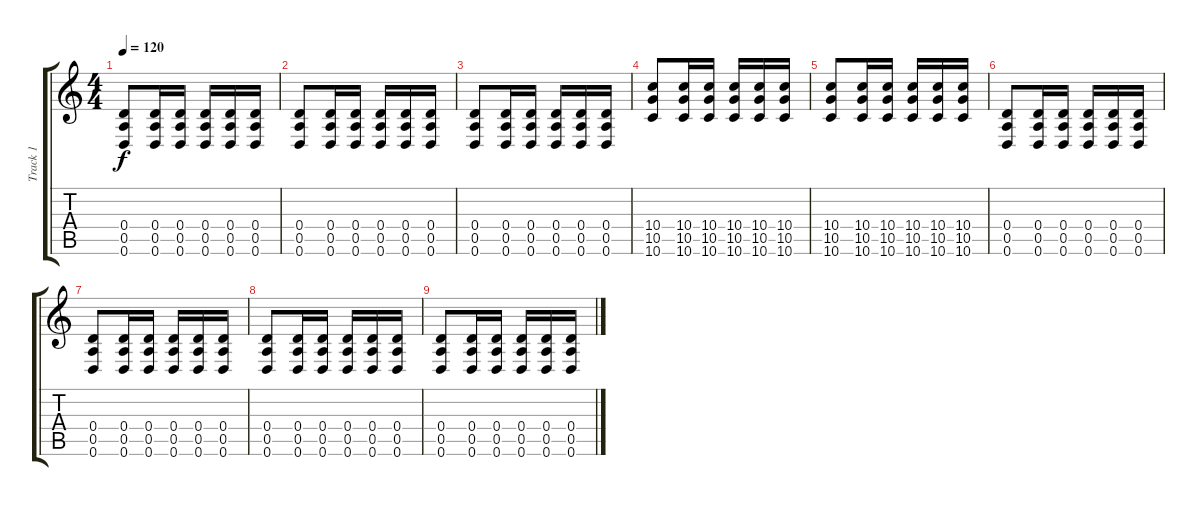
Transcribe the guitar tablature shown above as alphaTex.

\track ("Track 1" "Track 1") {instrument acousticguitarsteel}
\staff {score tabs}
\tuning (E4 B3 G3 D3 A2 D2) {hide}
\ts (4 4)
\tempo 120
\clef g2
\ks c
(0.4 0.5 0.6).8{dy f} (0.4 0.5 0.6).16 (0.4 0.5 0.6).16 (0.4 0.5 0.6).16 (0.4 0.5 0.6).16 (0.4 0.5 0.6).16 |
(0.4 0.5 0.6).8 (0.4 0.5 0.6).16 (0.4 0.5 0.6).16 (0.4 0.5 0.6).16 (0.4 0.5 0.6).16 (0.4 0.5 0.6).16 |
(0.4 0.5 0.6).8 (0.4 0.5 0.6).16 (0.4 0.5 0.6).16 (0.4 0.5 0.6).16 (0.4 0.5 0.6).16 (0.4 0.5 0.6).16 |
(10.4 10.5 10.6).8 (10.4 10.5 10.6).16 (10.4 10.5 10.6).16 (10.4 10.5 10.6).16 (10.4 10.5 10.6).16 (10.4 10.5 10.6).16 |
(10.4 10.5 10.6).8 (10.4 10.5 10.6).16 (10.4 10.5 10.6).16 (10.4 10.5 10.6).16 (10.4 10.5 10.6).16 (10.4 10.5 10.6).16 |
(0.4 0.5 0.6).8 (0.4 0.5 0.6).16 (0.4 0.5 0.6).16 (0.4 0.5 0.6).16 (0.4 0.5 0.6).16 (0.4 0.5 0.6).16 |
(0.4 0.5 0.6).8 (0.4 0.5 0.6).16 (0.4 0.5 0.6).16 (0.4 0.5 0.6).16 (0.4 0.5 0.6).16 (0.4 0.5 0.6).16 |
(0.4 0.5 0.6).8 (0.4 0.5 0.6).16 (0.4 0.5 0.6).16 (0.4 0.5 0.6).16 (0.4 0.5 0.6).16 (0.4 0.5 0.6).16 |
(0.4 0.5 0.6).8 (0.4 0.5 0.6).16 (0.4 0.5 0.6).16 (0.4 0.5 0.6).16 (0.4 0.5 0.6).16 (0.4 0.5 0.6).16
